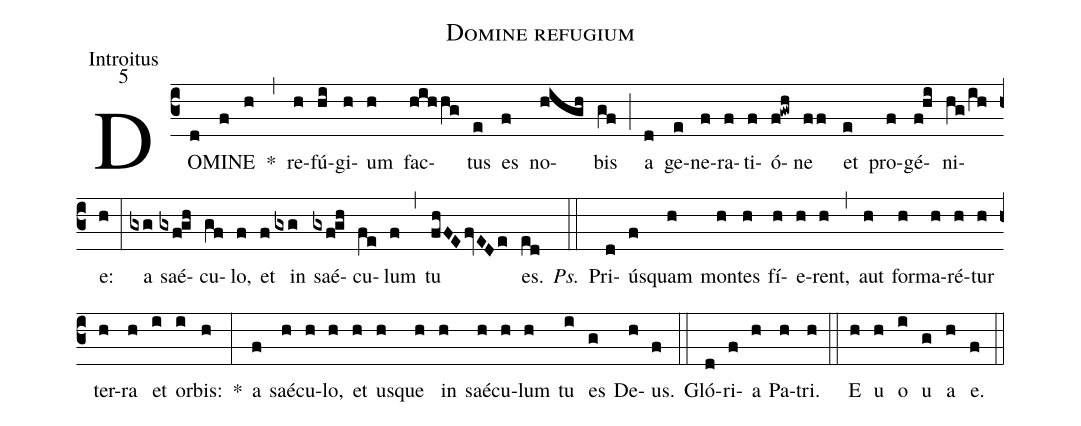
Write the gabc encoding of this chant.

name:Domine refugium;
office-part:Introitus;
mode:5;
%%
(c3) DO(d)MI(f)NE(h) *(,) re(h)fú(hi)gi(h)um(h) fac(hihhg)tus(e) es(f) no(high)bis(gf) (;) a(d) ge(e)ne(f)ra(f)ti(f)ó(f!gwh)ne(ff) et(e) pro(f)gé(f!hi)ni(hg/ih)e:(h) (:) a(gxg) saé(gxf!gh)cu(gf)lo,(f) et(f) in(gxg) saé(gxf!gh)cu(fe)lum(f) (,) tu(fhFEfvEDe) es.(ed) <i>Ps.</i>(::) Pri(d)ús(f)quam(h) mon(h)tes(h) fí(h)e(h)rent,(h) (,) aut(h) for(h)ma(h)ré(h)tur(h) ter(h)ra(h) et(i) or(i)bis:(h) *(:) a(f) saé(h)cu(h)lo,(h) et(h) us(h)que(h) in(h) saé(h)cu(h)lum(h) tu(i) es(g) De(h)us.(f) (::) Gló(d)ri(f)a(h) Pa(h)tri.(h) (::) E(h) u(h) o(i) u(g) a(h) e.(f) (::)
